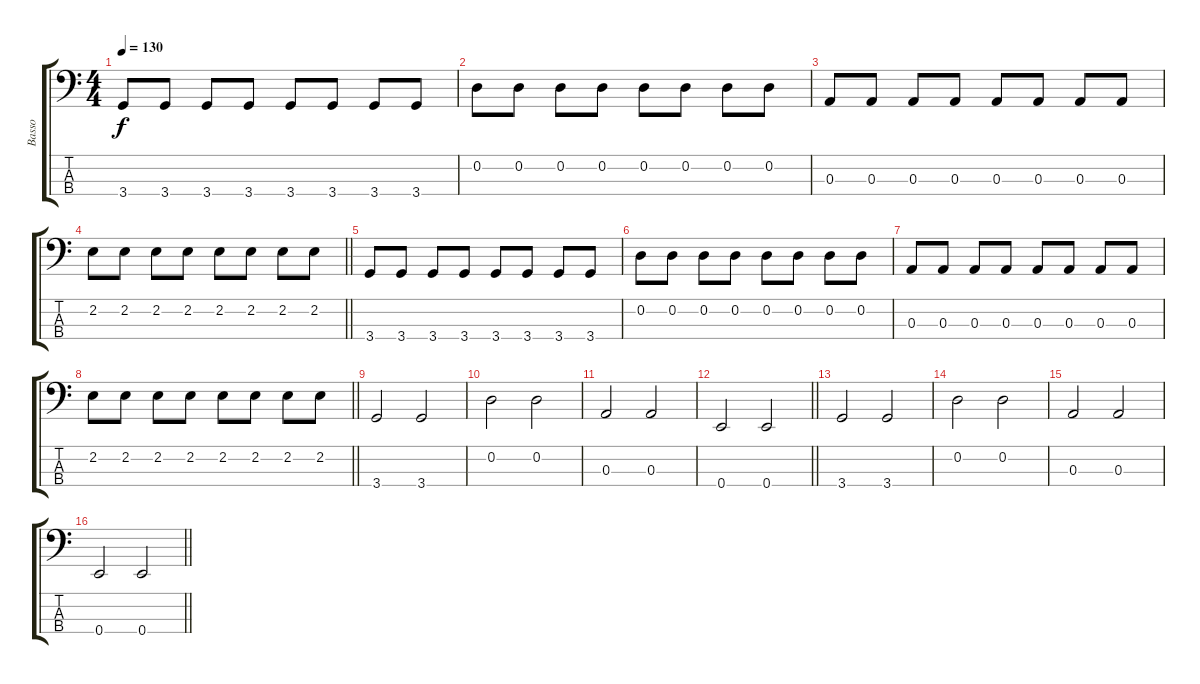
\track ("Basso" "Basso") {instrument electricbassfinger}
\staff {score tabs}
\tuning (G2 D2 A1 E1) {hide}
\ts (4 4)
\tempo 130
\clef f4
\ks c
3.4.8{dy f} 3.4.8 3.4.8 3.4.8 3.4.8 3.4.8 3.4.8 3.4.8 |
0.2.8 0.2.8 0.2.8 0.2.8 0.2.8 0.2.8 0.2.8 0.2.8 |
0.3.8 0.3.8 0.3.8 0.3.8 0.3.8 0.3.8 0.3.8 0.3.8 |
\barLineRight lightlight
2.2.8 2.2.8 2.2.8 2.2.8 2.2.8 2.2.8 2.2.8 2.2.8 |
3.4.8 3.4.8 3.4.8 3.4.8 3.4.8 3.4.8 3.4.8 3.4.8 |
0.2.8 0.2.8 0.2.8 0.2.8 0.2.8 0.2.8 0.2.8 0.2.8 |
0.3.8 0.3.8 0.3.8 0.3.8 0.3.8 0.3.8 0.3.8 0.3.8 |
\barLineRight lightlight
2.2.8 2.2.8 2.2.8 2.2.8 2.2.8 2.2.8 2.2.8 2.2.8 |
3.4.2 3.4.2 |
0.2.2 0.2.2 |
0.3.2 0.3.2 |
\barLineRight lightlight
0.4.2 0.4.2 |
3.4.2 3.4.2 |
0.2.2 0.2.2 |
0.3.2 0.3.2 |
\barLineRight lightlight
0.4.2 0.4.2
